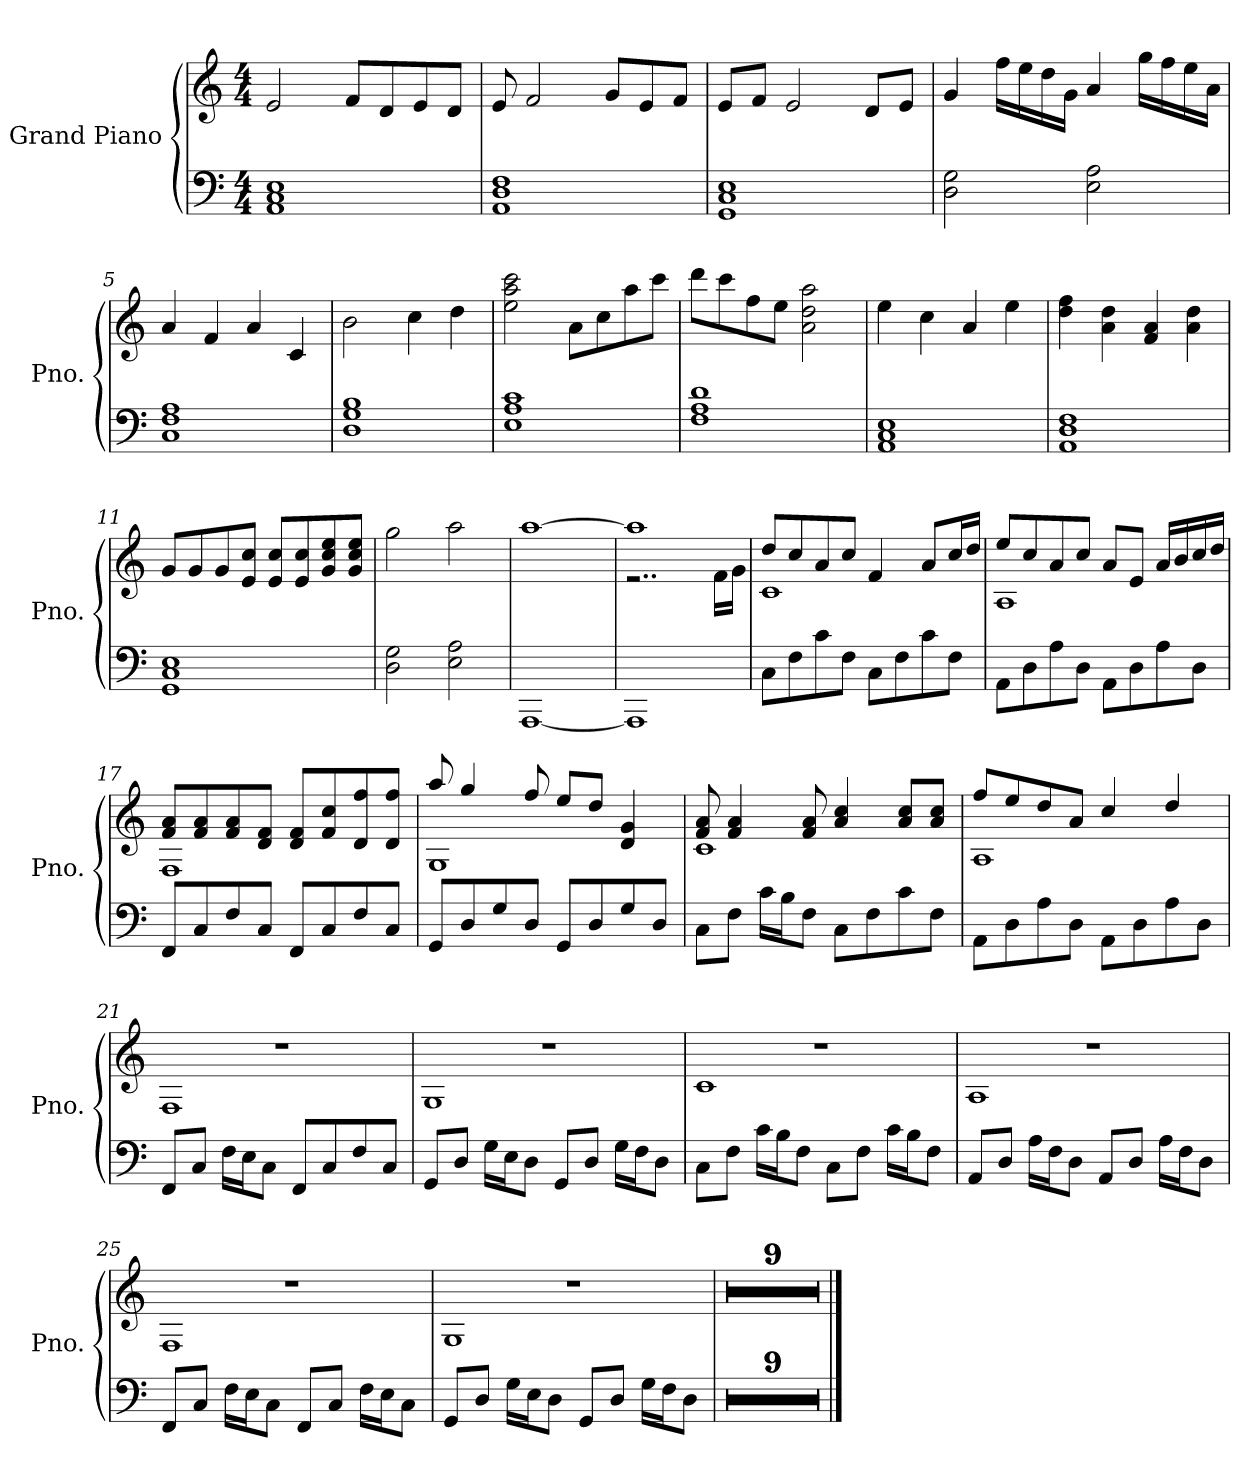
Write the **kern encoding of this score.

**kern	**kern
*part1	*part1
*staff2	*staff1
*I"Grand Piano	*
*I'Pno.	*
*clefF4	*clefG2
*k[]	*k[]
*M4/4	*M4/4
=1	=1
1AA 1C 1E	2e/
.	8f/L
.	8d/
.	8e/
.	8d/J
=2	=2
1AA 1D 1F	8e/
.	2f/
.	8g/L
.	8e/
.	8f/J
=3	=3
1GG 1C 1E	8e/L
.	8f/J
.	2e/
.	8d/L
.	8e/J
=4	=4
2D\ 2G\	4g/
.	16ff\LL
.	16ee\
.	16dd\
.	16g\JJ
2E\ 2A\	4a/
.	16gg\LL
.	16ff\
.	16ee\
.	16a\JJ
=5	=5
1C 1F 1A	4a/
.	4f/
.	4a/
.	4c/
=6	=6
1D 1G 1B	2b\
.	4cc\
.	4dd\
=7	=7
1E 1A 1c	2ee\ 2aa\ 2ccc\
.	8a\L
.	8cc\
.	8aa\
.	8ccc\J
!!LO:LB:g=z
=8	=8
1F 1A 1d	8ddd\L
.	8ccc\
.	8ff\
.	8ee\J
.	2a\ 2dd\ 2aa\
=9	=9
1AA 1C 1E	4ee\
.	4cc\
.	4a/
.	4ee\
=10	=10
1AA 1D 1F	4dd\ 4ff\
.	4a\ 4dd\
.	4f/ 4a/
.	4a\ 4dd\
=11	=11
1GG 1C 1E	8g/L
.	8g/
.	8g/
.	8e/ 8cc/J
.	8e/ 8cc/L
.	8e/ 8cc/
.	8g/ 8cc/ 8ee/
.	8g/ 8cc/ 8ee/J
=12	=12
2D\ 2G\	2gg\
2E\ 2A\	2aa\
=13	=13
[1AAA	[1aa
=14	=14
*	*^
1AAA]	1aa]	2..r
.	.	16f\LL
.	.	16g\JJ
=15	=15	=15
8C\L	8dd/L	1c
8F\	8cc/	.
8c\	8a/	.
8F\J	8cc/J	.
8C\L	4f/	.
8F\	.	.
8c\	8a/L	.
8F\J	16cc/L	.
.	16dd/JJ	.
!!LO:LB:g=z	!!
=16	=16	=16
8AA\L	8ee/L	1A
8D\	8cc/	.
8A\	8a/	.
8D\J	8cc/J	.
8AA\L	8a/L	.
8D\	8e/J	.
8A\	16a/LL	.
.	16b/	.
8D\J	16cc/	.
.	16dd/JJ	.
=17	=17	=17
8FF/L	8f/ 8a/L	1F
8C/	8f/ 8a/	.
8F/	8f/ 8a/	.
8C/J	8d/ 8f/J	.
8FF/L	8d/ 8f/L	.
8C/	8f/ 8cc/	.
8F/	8d/ 8ff/	.
8C/J	8d/ 8ff/J	.
=18	=18	=18
8GG/L	8aa/	1G
8D/	4gg/	.
8G/	.	.
8D/J	8ff/	.
8GG/L	8ee/L	.
8D/	8dd/J	.
8G/	4d/ 4g/	.
8D/J	.	.
=19	=19	=19
8C\L	8f/ 8a/	1c
8F\J	4f/ 4a/	.
16c\LL	.	.
16B\J	.	.
8F\J	8f/ 8a/	.
8C\L	4a/ 4cc/	.
8F\	.	.
8c\	8a/ 8cc/L	.
8F\J	8a/ 8cc/J	.
=20	=20	=20
8AA\L	8ff/L	1A
8D\	8ee/	.
8A\	8dd/	.
8D\J	8a/J	.
8AA\L	4cc/	.
8D\	.	.
8A\	4dd/	.
8D\J	.	.
!!LO:LB:g=z	!!
=21	=21	=21
8FF/L	1r	1F
8C/J	.	.
16F\LL	.	.
16E\J	.	.
8C\J	.	.
8FF/L	.	.
8C/	.	.
8F/	.	.
8C/J	.	.
=22	=22	=22
8GG/L	1r	1G
8D/J	.	.
16G\LL	.	.
16E\J	.	.
8D\J	.	.
8GG/L	.	.
8D/J	.	.
16G\LL	.	.
16F\J	.	.
8D\J	.	.
=23	=23	=23
8C\L	1r	1c
8F\J	.	.
16c\LL	.	.
16B\J	.	.
8F\J	.	.
8C\L	.	.
8F\J	.	.
16c\LL	.	.
16B\J	.	.
8F\J	.	.
=24	=24	=24
8AA/L	1r	1A
8D/J	.	.
16A\LL	.	.
16F\J	.	.
8D\J	.	.
8AA/L	.	.
8D/J	.	.
16A\LL	.	.
16F\J	.	.
8D\J	.	.
!!LO:LB:g=z	!!
=25	=25	=25
8FF/L	1r	1F
8C/J	.	.
16F\LL	.	.
16E\J	.	.
8C\J	.	.
8FF/L	.	.
8C/J	.	.
16F\LL	.	.
16E\J	.	.
8C\J	.	.
=26	=26	=26
8GG/L	1r	1G
8D/J	.	.
16G\LL	.	.
16E\J	.	.
8D\J	.	.
8GG/L	.	.
8D/J	.	.
16G\LL	.	.
16F\J	.	.
8D\J	.	.
*	*v	*v
=27	=27
1r	1r
=28	=28
1r	1r
=29	=29
1r	1r
=30	=30
1r	1r
=31	=31
1r	1r
=32	=32
1r	1r
=33	=33
1r	1r
=34	=34
1r	1r
=35	=35
1r	1r
==	==
*-	*-
